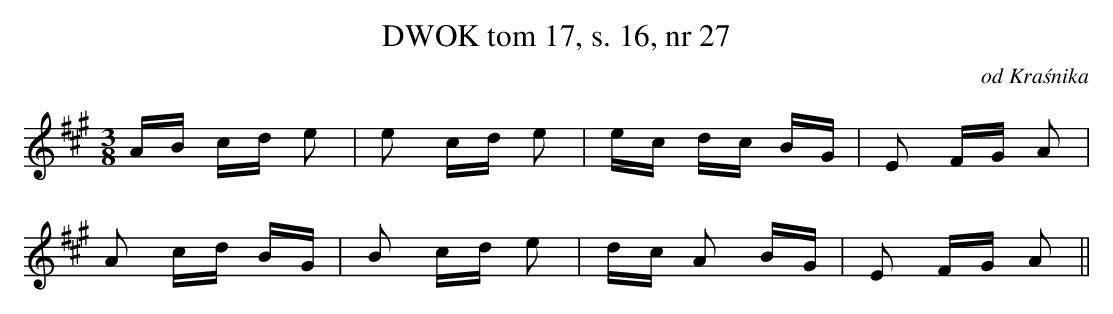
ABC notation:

X:1
T:DWOK tom 17, s. 16, nr 27
O:od Kraśnika
L:1/16
M:3/8
K:A
AB cd e2|e2 cd e2|ec dc BG|E2 FG A2|
A2 cd BG|B2 cd e2|dc A2 BG|E2 FG A2||
